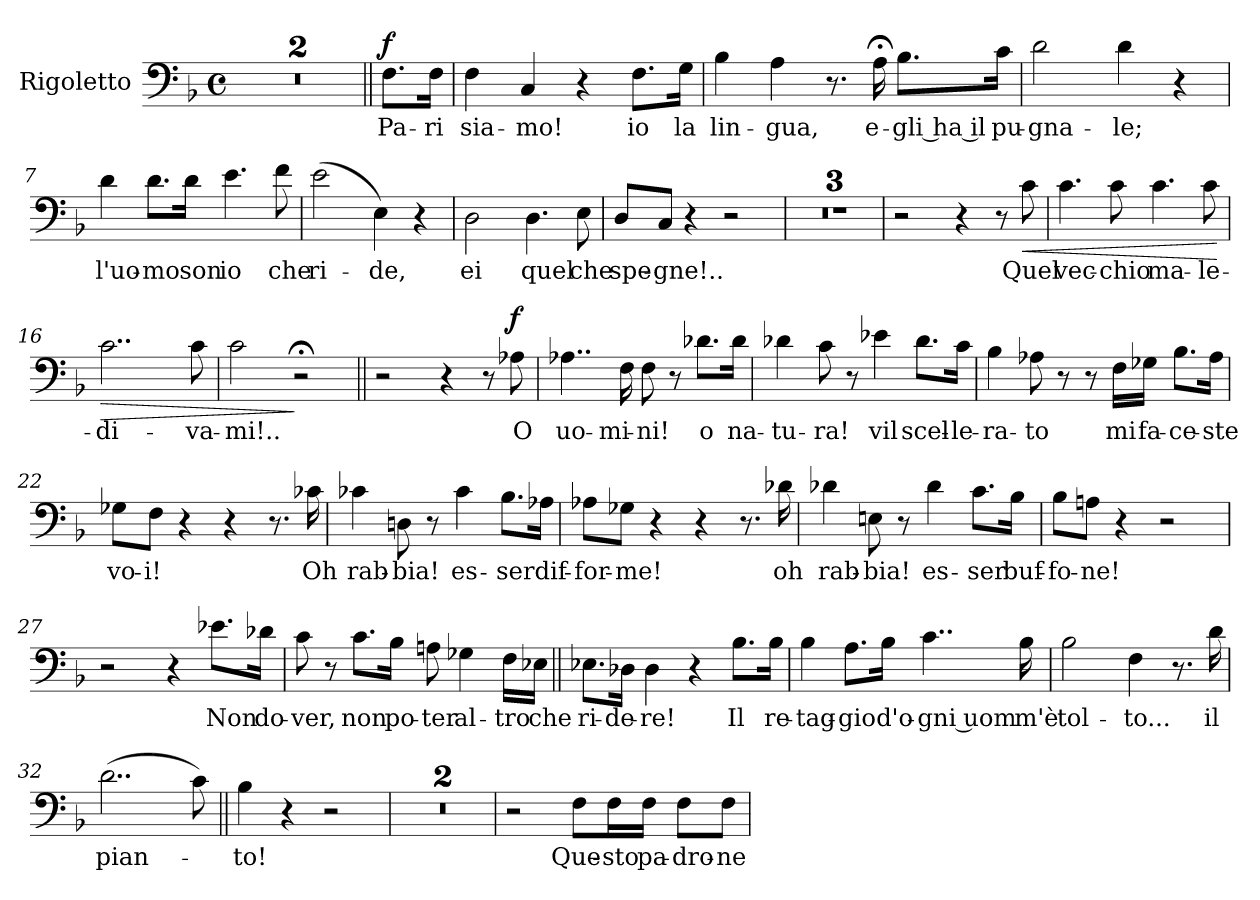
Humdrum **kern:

**kern	**text	**dynam
*part1	*part1	*part1
*staff1	*staff1	*staff1
*I"Rigoletto	*	*
*I'R.	*	*
*clefF4	*	*
*k[b-]	*	*
*M4/4	*	*
*met(c)	*	*
=1	=1	=1
1r	.	.
=2	=2	=2
1r	.	.
=3||	=3||	=3||
!	!	!LO:DY:b
8.F\L	Pa-	f
16F\Jk	-ri	.
=4	=4	=4
4F\	sia-	.
4C/	-mo!	.
4r	.	.
8.F\L	io	.
16G\Jk	la	.
=5	=5	=5
4B-\	lin-	.
4A\	-gua,	.
8.r	.	.
16A;<\	e-	.
8.B-\L	gli ha il	.
16c\Jk	pu-	.
=6	=6	=6
2d\	-gna-	.
4d\	-le;	.
4r	.	.
=7	=7	=7
4d\	l'uo-	.
8.d\L	-mo	.
16d\Jk	son	.
4.e\	io	.
8f\	che	.
=8	=8	=8
(2e\	ri-	.
4E\)	-de,	.
4r	.	.
!!LO:PB:g=z
=9	=9	=9
2D\	ei	.
4.D\	quel	.
8E\	che	.
=10	=10	=10
8D/L	spe-	.
8C/J	-gne!..	.
4r	.	.
2r	.	.
=11	=11	=11
1r	.	.
=12	=12	=12
1r	.	.
=13	=13	=13
1r	.	.
!!LO:PB:g=z
=14	=14	=14
2r	.	.
4r	.	.
8r	.	.
!	!	!LO:HP:b
8c\	Quel	<
=15	=15	=15
4.c\	vec-	.
8c\	-chio	.
4.c\	ma-	.
8c\	-le-	.
.	.	[
=16	=16	=16
!	!	!LO:HP:b
2..c\	-di-	>
8c\	-va-	.
=17	=17	=17
2c\	-mi!..	.
2r;<	.	]
=18||	=18||	=18||
2r	.	.
4r	.	.
8r	.	.
!	!	!LO:DY:b
8A-X\	O	f
=19	=19	=19
4..A-X\	uo-	.
16F\	-mi-	.
8F\	-ni!	.
8r	.	.
8.d-X\L	o	.
16d-\Jk	na-	.
=20	=20	=20
4d-X\	-tu-	.
8c\	-ra!	.
8r	.	.
4e-X\	vil	.
8.d-\L	scel-	.
16c\Jk	-le-	.
!!LO:PB:g=z
=21	=21	=21
4B-\	-ra-	.
8A-X\	-to	.
8r	.	.
8r	.	.
16F\LL	mi	.
16G-X\JJ	fa-	.
8.B-\L	-ce-	.
16A-\Jk	-ste	.
=22	=22	=22
8G-X\L	vo-	.
8F\J	-i!	.
4r	.	.
4r	.	.
8.r	.	.
16c-X\	Oh	.
=23	=23	=23
4c-X\	rab-	.
8Dn\	-bia!	.
8r	.	.
4c-\	es-	.
8.B-\L	-ser	.
16A-X\Jk	dif-	.
!!LO:LB:g=z
=24	=24	=24
8A-X\L	-for-	.
8G-X\J	-me!	.
4r	.	.
4r	.	.
8.r	.	.
16d-X\	oh	.
=25	=25	=25
4d-X\	rab-	.
8En\	-bia!	.
8r	.	.
4d-\	es-	.
8.c\L	-ser	.
16B-\Jk	buf-	.
=26	=26	=26
8B-\L	-fo-	.
8An\J	-ne!	.
4r	.	.
2r	.	.
!!LO:PB:g=z
=27	=27	=27
2r	.	.
4r	.	.
8.e-X\L	Non	.
16d-X\Jk	do-	.
=28	=28	=28
8c\	-ver,	.
8r	.	.
8.c\L	non	.
16B-\Jk	po-	.
8An\	-ter	.
4G-X\	al-	.
16F\LL	-tro	.
16E-X\JJ	che	.
=29||	=29||	=29||
8.E-X\L	ri-	.
16D-X\Jk	-de-	.
4D-\	-re!	.
4r	.	.
8.B-\L	Il	.
16B-\Jk	re-	.
=30	=30	=30
4B-\	-tag-	.
8.A\L	-gio	.
16B-\Jk	d'o-	.
4..c\	gni uom	.
16B-\	m'è	.
=31	=31	=31
2B-\	tol-	.
4F\	-to...	.
8.r	.	.
16d\	il	.
=32	=32	=32
(2..d\	pian-	.
8c\)	.	.
!!LO:LB:g=z
=33||	=33||	=33||
4B-\	-to!	.
4r	.	.
2r	.	.
=34	=34	=34
1r	.	.
=35	=35	=35
1r	.	.
=36	=36	=36
2r	.	.
8F\L	Que-	.
16F\L	-sto	.
16F\JJ	pa-	.
8F\L	-dro-	.
8F\J	-ne	.
=	=	=
*-	*-	*-
